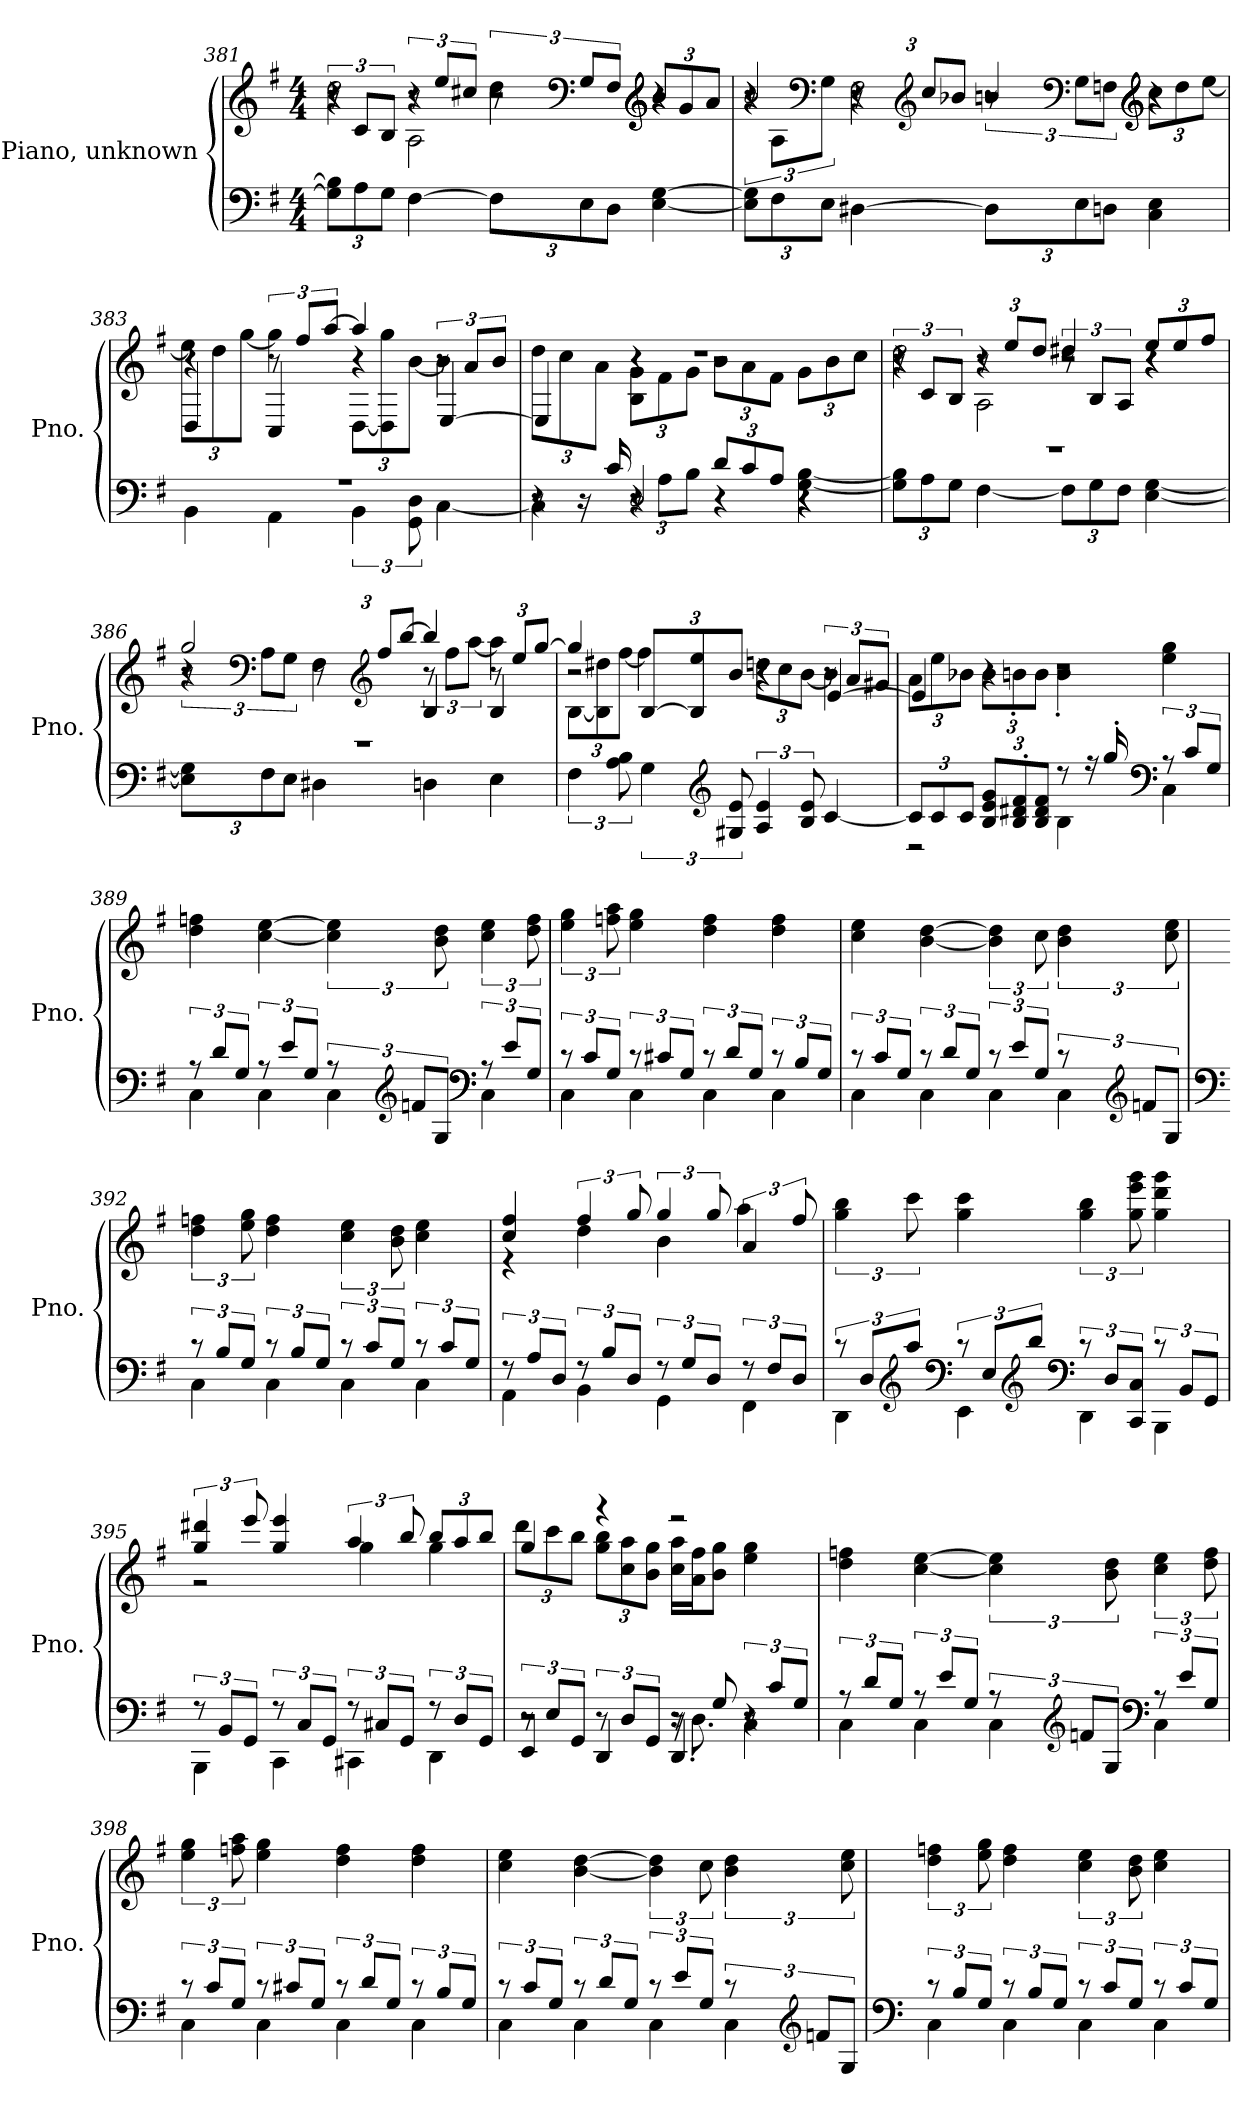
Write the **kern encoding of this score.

**kern	**kern
*part1	*part1
*staff2	*staff1
*I"Piano, unknown	*
*I'Pno.	*
*clefF4	*clefG2
*k[f#]	*k[f#]
*M4/4	*M4/4
*Xbrackettup	*
=381	=381
*	*^
*	*	*^
*	*	*	*^
12G\] 12B\]L	4r	2dd\	12r	4r
12A\	.	.	12c/L	.
12G\J	.	.	12B/J	.
[4F#\	12r	.	4r	2A\
.	12ee/L	.	.	.
.	12cc#X/J	.	.	.
12F#\L]	2r	4dd\	12r	.
*	*clefF4	*	*	*
12E\	.	.	12G/L	.
12D\J	.	.	12F#/J	.
*	*clefG2	*	*	*
*	*	*	*Xbrackettup	*
[4E\ [4G\	.	4r	12b/L	4r
.	.	.	12g/	.
.	.	.	12a/J	.
!!LO:LB:g=z	!!	!!	!!
=382	=382	=382	=382	=382
*	*	*brackettup	*	*
12E\] 12G\]L	4r	12r	2b/	4r
12F#\	.	12A\L	.	.
*	*clefF4	*	*	*
12E\J	.	12G\J	.	.
[4D#X\	12r	4r	.	2F#\
*	*clefG2	*	*	*
.	12cc/L	.	.	.
.	12b-X/J	.	.	.
12D#\L]	2r	12r	4bn/	.
*	*clefF4	*	*	*
12E\	.	12G\L	.	.
12Dn\J	.	12Fn\J	.	.
*	*clefG2	*	*	*
*	*	*Xbrackettup	*	*
4C\ 4E\	.	12cc\L	4r	4r
.	.	12dd\	.	.
.	.	[12ee\J	.	.
*	*	*	*v	*v
=383	=383	=383	=383
*^	*	*	*
1r	4BB\	4D/	12ee\L]	4r
.	.	.	12dd\	.
.	.	.	[12gg\J	.
*	*	*brackettup	*	*
.	4AA\	12r	4gg\]	4C/
.	.	12ff#/L	.	.
.	.	[12aa/J	.	.
*	*brackettup	*	*Xbrackettup	*
.	6BB\	4aa/]	[12D\L	4r
.	.	.	12D\] 12gg\	.
.	12GG\ 12D\	.	[12b\J	.
*	*	*brackettup	*	*
.	[4C\	12r	4b\]	[4E/
.	.	12a/L	.	.
.	.	12b/J	.	.
!!LO:LB:g=z	!!	!!
=384	=384	=384	=384	=384
*	*^	*	*	*
*	*	*	*	*Xbrackettup	*
8r	4C\]	4r	1r	12dd\L	4E/]
.	.	.	.	12cc\	.
16r	.	.	.	.	.
.	.	.	.	12a\J	.
16c/	.	.	.	.	.
4r	12r	2D/	.	12B\ 12g\L	4r
.	12A\L	.	.	12f#\	.
.	12B\J	.	.	12g\J	.
*Xbrackettup	*	*	*	*	*
12d/L	4r	.	.	12b\L	2r
12c/	.	.	.	12a\	.
12A/J	.	.	.	12f#\J	.
4r	[4G\ [4B\	4r	.	12g\L	.
.	.	.	.	12b\	.
.	.	.	.	12cc\J	.
*	*v	*v	*	*	*
=385	=385	=385	=385	=385
*	*	*	*	*brackettup
*	*	*	*	*^
1r	12G\] 12B\]L	4r	2dd\	12r	4r
.	12A\	.	.	12c/L	.
.	12G\J	.	.	12B/J	.
.	[4F#\	12r	.	4r	2A\
.	.	12ee/L	.	.	.
.	.	12dd/J	.	.	.
.	12F#\L]	4dd#X/	2r	12r	.
.	12G\	.	.	12B/L	.
.	12F#\J	.	.	12A/J	.
*	*	*	*	*Xbrackettup	*
.	[4E\ [4G\	4r	.	12ee/L	4r
.	.	.	.	12ee/	.
.	.	.	.	12ff#/J	.
*	*	*	*v	*v	*v
!!LO:LB:g=z
=386	=386	=386	=386
*	*	*	*brackettup
*	*	*	*^
1r	12E\] 12G\]L	4r	12r	2gg/
*	*	*clefF4	*	*
.	12F#\	.	12A\L	.
.	12E\J	.	12G\J	.
.	4D#X\	12r	4F#\	.
*	*	*clefG2	*	*
.	.	12ff#/L	.	.
.	.	[12bb/J	.	.
.	4Dn\	4bb/]	12r	4B/
.	.	.	12ff#\L	.
.	.	.	[12aa\J	.
.	4E\	12r	4aa\]	4B/
.	.	12ee/L	.	.
.	.	[12gg/J	.	.
*v	*v	*	*	*
=387	=387	=387	=387
*brackettup	*	*Xbrackettup	*
6F#\	4gg/]	[12B\L	2r
.	.	12B\] 12dd#X\	.
12A\ 12B\	.	[12ff#\J	.
6G\	[12B/L	4ff#\]	.
.	12B/] 12ee/	.	.
*clefG2	*	*	*
12G#X/ 12e/	12b/J	.	.
6A/ 6e/	4r	12ddn\L	4r
.	.	12cc\	.
12B/ 12e/	.	[12b\J	.
*	*brackettup	*	*
[4c/	12r	4b\]	[4e/
.	12a/L	.	.
.	12g#X/J	.	.
!!LO:LB:g=z	!!	!!
=388	=388	=388	=388
*Xbrackettup	*	*Xbrackettup	*
*^	*	*	*
12c/L]	2r	1r	12a\L	4e/]
12c/	.	.	12ee\	.
12c/J	.	.	12b-X\J	.
12B/ 12e/ 12g/L	.	.	12b-\L	4r
12B/' 12d#X/' 12f#/'	.	.	12bn'\	.
12B/ 12d#/ 12f#/J	.	.	12b\J	.
8r	4B\	.	4b'\	2r
16r	.	.	.	.
16gg'/	.	.	.	.
*clefF4	*	*	*	*
*brackettup	*	*	*	*
12r	4C\	.	4ee\ 4gg\	.
12c/L	.	.	.	.
12G/J	.	.	.	.
*	*	*v	*v	*v
=389	=389	=389
12r	4C\	4dd\ 4ffn\
12d/L	.	.
12G/J	.	.
12r	4C\	[4cc\ [4ee\
12e/L	.	.
12G/J	.	.
*	*	*brackettup
12r	4C\	6cc\] 6ee\]
*clefG2	*	*
12fn/L	.	.
12G/J	.	12b\ 12dd\
*clefF4	*	*
12r	4C\	6cc\ 6ee\
12e/L	.	.
12G/J	.	12dd\ 12ff\
!!LO:PB:g=z
=390	=390	=390
12r	4C\	6ee\ 6gg\
12c/L	.	.
12G/J	.	12ffn\ 12aa\
12r	4C\	4ee\ 4gg\
12c#X/L	.	.
12G/J	.	.
12r	4C\	4dd\ 4ff\
12d/L	.	.
12G/J	.	.
12r	4C\	4dd\ 4ff\
12B/L	.	.
12G/J	.	.
=391	=391	=391
12r	4C\	4cc\ 4ee\
12c/L	.	.
12G/J	.	.
12r	4C\	[4b\ [4dd\
12d/L	.	.
12G/J	.	.
12r	4C\	6b\] 6dd\]
12e/L	.	.
12G/J	.	12cc\
12r	4C\	6b\ 6dd\
*clefG2	*	*
12fn/L	.	.
12G/J	.	12cc\ 12ee\
=392	=392	=392
*clefF4	*	*
12r	4C\	6dd\ 6ffn\
12B/L	.	.
12G/J	.	12ee\ 12gg\
12r	4C\	4dd\ 4ff\
12B/L	.	.
12G/J	.	.
12r	4C\	6cc\ 6ee\
12c/L	.	.
12G/J	.	12b\ 12dd\
12r	4C\	4cc\ 4ee\
12c/L	.	.
12G/J	.	.
!!LO:LB:g=z
=393	=393	=393
*	*	*^
12r	4AA\	4cc/ 4ff#/	4r
12A/L	.	.	.
12D/J	.	.	.
12r	4BB\	6ff#/	4dd\
12B/L	.	.	.
12D/J	.	12gg/	.
12r	4GG\	6gg/	4b\
12G/L	.	.	.
12D/J	.	12gg/	.
12r	4FF#\	6a/	4aa\
12F#/L	.	.	.
12D/J	.	12ff#/	.
*	*	*v	*v
=394	=394	=394
12r	4DD\	6gg\ 6bb\
12D/L	.	.
*clefG2	*	*
12aa/J	.	12ccc\
*clefF4	*	*
12r	4EE\	4gg\ 4ccc\
12E/L	.	.
*clefG2	*	*
12bb/J	.	.
*clefF4	*	*
12r	4DD\	6gg\ 6bb\
12D/L	.	.
12CC/ 12C/J	.	12gg\ 12eee\ 12ggg\
12r	4BBB\	4gg\ 4ddd\ 4ggg\
12BB/L	.	.
12GG/J	.	.
!!LO:LB:g=z
=395	=395	=395
*	*	*^
12r	4BBB\	6gg/ 6ddd#X/	2r
12BB/L	.	.	.
12GG/J	.	12eee/	.
12r	4CC\	4gg/ 4eee/	.
12C/L	.	.	.
12GG/J	.	.	.
12r	4CC#X\	6aa/	4gg\
12C#X/L	.	.	.
12GG/J	.	12bb/	.
*	*	*Xbrackettup	*
12r	4DD\	12bb/L	4gg\
12D/L	.	12aa/	.
12GG/J	.	12bb/J	.
=396	=396	=396	=396
*	*^	*	*
12r	2r	4EE/	4gg/	12ddd\L
12E/L	.	.	.	12ccc\
12GG/J	.	.	.	12bb\J
12r	.	4DD/	4r	12gg\ 12bb\L
12D/L	.	.	.	12cc\ 12aa\
12GG/J	.	.	.	12b\ 12gg\J
8r	16r	4DD/	2r	16cc\ 16aa\LL
.	8.D'\	.	.	16a\ 16ff#\J
8G/	.	.	.	8b\ 8gg\J
12r	4C\	4r	.	4ee\ 4gg\
12c/L	.	.	.	.
12G/J	.	.	.	.
*	*v	*v	*	*
*	*	*v	*v
!!LO:LB:g=z
=397	=397	=397
12r	4C\	4dd\ 4ffn\
12d/L	.	.
12G/J	.	.
12r	4C\	[4cc\ [4ee\
12e/L	.	.
12G/J	.	.
*	*	*brackettup
12r	4C\	6cc\] 6ee\]
*clefG2	*	*
12fn/L	.	.
12G/J	.	12b\ 12dd\
*clefF4	*	*
12r	4C\	6cc\ 6ee\
12e/L	.	.
12G/J	.	12dd\ 12ff\
=398	=398	=398
12r	4C\	6ee\ 6gg\
12c/L	.	.
12G/J	.	12ffn\ 12aa\
12r	4C\	4ee\ 4gg\
12c#X/L	.	.
12G/J	.	.
12r	4C\	4dd\ 4ff\
12d/L	.	.
12G/J	.	.
12r	4C\	4dd\ 4ff\
12B/L	.	.
12G/J	.	.
=399	=399	=399
12r	4C\	4cc\ 4ee\
12c/L	.	.
12G/J	.	.
12r	4C\	[4b\ [4dd\
12d/L	.	.
12G/J	.	.
12r	4C\	6b\] 6dd\]
12e/L	.	.
12G/J	.	12cc\
12r	4C\	6b\ 6dd\
*clefG2	*	*
12fn/L	.	.
12G/J	.	12cc\ 12ee\
!!LO:LB:g=z
=400	=400	=400
*clefF4	*	*
12r	4C\	6dd\ 6ffn\
12B/L	.	.
12G/J	.	12ee\ 12gg\
12r	4C\	4dd\ 4ff\
12B/L	.	.
12G/J	.	.
12r	4C\	6cc\ 6ee\
12c/L	.	.
12G/J	.	12b\ 12dd\
12r	4C\	4cc\ 4ee\
12c/L	.	.
12G/J	.	.
*v	*v	*
=	=
*-	*-
